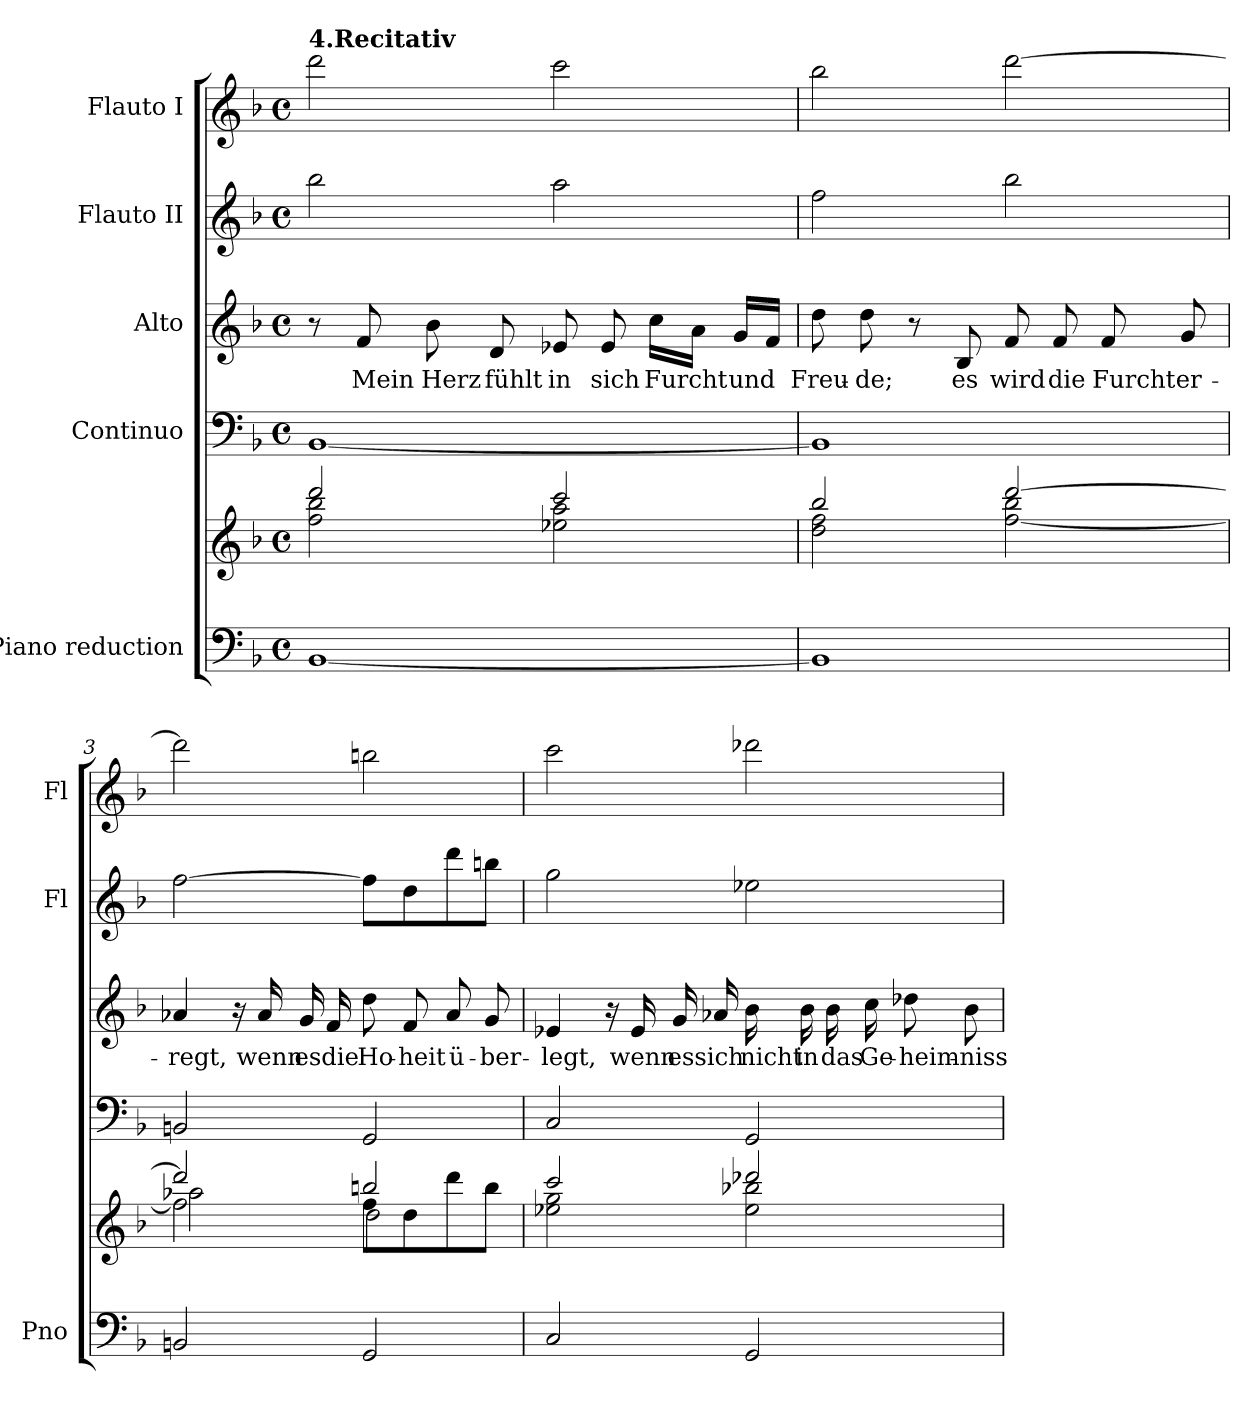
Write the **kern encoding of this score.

**kern	**kern	**kern	**kern	**text	**kern	**kern
*part5	*part5	*part4	*part3	*part3	*part2	*part1
*staff6	*staff5	*staff4	*staff3	*staff3	*staff2	*staff1
*I"Piano reduction	*	*I"Continuo	*I"Alto	*	*I"Flauto II	*I"Flauto I
*I'Pno	*	*	*	*	*I'Fl	*I'Fl
*stria5	*stria5	*	*	*	*	*
*clefF4	*clefG2	*clefF4	*clefG2	*	*clefG2	*clefG2
*k[b-]	*k[b-]	*k[b-]	*k[b-]	*	*k[b-]	*k[b-]
*M4/4	*M4/4	*M4/4	*M4/4	*	*M4/4	*M4/4
*met(c)	*met(c)	*met(c)	*met(c)	*	*met(c)	*met(c)
=1	=1	=1	=1	=1	=1	=1
*	*^	*	*	*	*	*
!	!	!	!	!	!	!	!LO:TX:a:B:t=4.Recitativ
[1BB-	2ddd/	2ff\ 2bb-\	[1BB-	8r	.	2bb-\	2ddd\
!	!	!	!	!	!LO:LY:b	!	!
.	.	.	.	8f/	Mein	.	.
!	!	!	!	!	!LO:LY:b	!	!
.	.	.	.	8b-\	Herz	.	.
!	!	!	!	!	!LO:LY:b	!	!
.	.	.	.	8d/	fühlt	.	.
!	!	!	!	!	!LO:LY:b	!	!
.	2ccc/	2ee-X\ 2aa\	.	8e-X/	in	2aa\	2ccc\
!	!	!	!	!	!LO:LY:b	!	!
.	.	.	.	8e-/	sich	.	.
!	!	!	!	!	!LO:LY:b	!	!
.	.	.	.	16cc\LL	Furcht	.	.
.	.	.	.	16a\JJ	.	.	.
!	!	!	!	!	!LO:LY:b	!	!
.	.	.	.	16g/LL	und	.	.
.	.	.	.	16f/JJ	.	.	.
=2	=2	=2	=2	=2	=2	=2	=2
!	!	!	!	!	!LO:LY:b	!	!
1BB-]	2bb-/	2dd\ 2ff\	1BB-]	8dd\	Freu-	2ff\	2bb-\
!	!	!	!	!	!LO:LY:b	!	!
.	.	.	.	8dd\	-de;	.	.
.	.	.	.	8r	.	.	.
!	!	!	!	!	!LO:LY:b	!	!
.	.	.	.	8B-/	es	.	.
!	!	!	!	!	!LO:LY:b	!	!
.	[2ddd/	[2ff\ 2bb-\	.	8f/	wird	2bb-\	[2ddd\
!	!	!	!	!	!LO:LY:b	!	!
.	.	.	.	8f/	die	.	.
!	!	!	!	!	!LO:LY:b	!	!
.	.	.	.	8f/	Furcht	.	.
!	!	!	!	!	!LO:LY:b	!	!
.	.	.	.	8g/	er-	.	.
=3	=3	=3	=3	=3	=3	=3	=3
*	*	*^	*	*	*	*	*
!	!	!	!	!	!	!LO:LY:b	!	!
2BBn/	2ddd/]	2ff\]	2aa-X\	2BBn/	4a-X/	-regt,	[2ff\	2ddd\]
.	.	.	.	.	16r	.	.	.
!	!	!	!	!	!	!LO:LY:b	!	!
.	.	.	.	.	16a-/	wenn	.	.
!	!	!	!	!	!	!LO:LY:b	!	!
.	.	.	.	.	16g/	es	.	.
!	!	!	!	!	!	!LO:LY:b	!	!
.	.	.	.	.	16f/	die	.	.
!	!	!	!	!	!	!LO:LY:b	!	!
2GG/	2bbn/	8ff\L	2dd\	2GG/	8dd\	Ho-	8ff\L]	2bbn\
!	!	!	!	!	!	!LO:LY:b	!	!
.	.	8dd\	.	.	8f/	-heit	8dd\	.
!	!	!	!	!	!	!LO:LY:b	!	!
.	.	8ddd\	.	.	8a-/	ü-	8ddd\	.
!	!	!	!	!	!	!LO:LY:b	!	!
.	.	8bb\J	.	.	8g/	-ber-	8bbn\J	.
*	*	*v	*v	*	*	*	*	*
!!LO:LB:g=z
=4	=4	=4	=4	=4	=4	=4	=4
!	!	!	!	!	!LO:LY:b	!	!
2C/	2ccc/	2ee-X\ 2gg\	2C/	4e-X/	-legt,	2gg\	2ccc\
.	.	.	.	16r	.	.	.
!	!	!	!	!	!LO:LY:b	!	!
.	.	.	.	16e-/	wenn	.	.
!	!	!	!	!	!LO:LY:b	!	!
.	.	.	.	16g/	es	.	.
!	!	!	!	!	!LO:LY:b	!	!
.	.	.	.	16a-X/	sich	.	.
!	!	!	!	!	!LO:LY:b	!	!
2GG/	2ddd-X/	2ee-\ 2bb-X\	2GG/	16b-\	nicht	2ee-X\	2ddd-X\
!	!	!	!	!	!LO:LY:b	!	!
.	.	.	.	16b-\	in	.	.
!	!	!	!	!	!LO:LY:b	!	!
.	.	.	.	16b-\	das	.	.
!	!	!	!	!	!LO:LY:b	!	!
.	.	.	.	16cc\	Ge-	.	.
!	!	!	!	!	!LO:LY:b	!	!
.	.	.	.	8dd-X\	-heim-	.	.
!	!	!	!	!	!LO:LY:b	!	!
.	.	.	.	8b-\	-niss	.	.
*	*v	*v	*	*	*	*	*
=	=	=	=	=	=	=
*-	*-	*-	*-	*-	*-	*-
